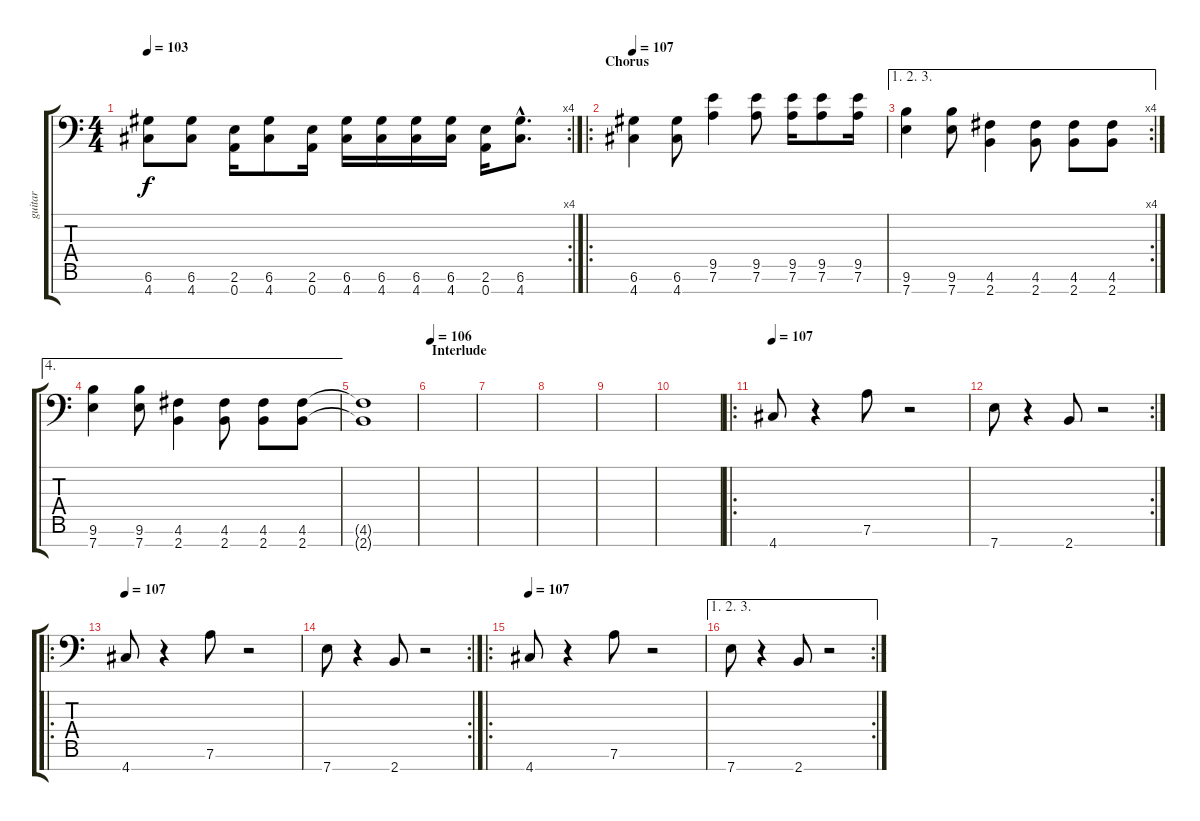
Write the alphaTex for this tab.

\track ("guitar" "guitar") {instrument distortionguitar}
\staff {score tabs}
\tuning (D4 A3 F3 C3 G2 D2 A1) {hide}
\rc 4
\ts (4 4)
\tempo 103
\clef f4
\ks c
(6.6 4.7).8{dy f} (6.6 4.7).8 (2.6 0.7).16 (6.6 4.7).8 (2.6 0.7).16 (6.6 4.7).16 (6.6 4.7).16 (6.6 4.7).16 (6.6 4.7).16 (2.6 0.7).16 (6.6{hac} 4.7{hac}).8{d} |
\ro
\section ("" "Chorus")
\tempo 107
(6.6 4.7).4 (6.6 4.7).8 (9.5 7.6).4 (9.5 7.6).8 (9.5 7.6).16 (9.5 7.6).8 (9.5 7.6).16 |
\ae (1 2 3)
\rc 4
(9.6 7.7).4 (9.6 7.7).8 (4.6 2.7).4 (4.6 2.7).8 (4.6 2.7).8 (4.6 2.7).8 |
\ae 4
(9.6 7.7).4 (9.6 7.7).8 (4.6 2.7).4 (4.6 2.7).8 (4.6 2.7).8 (4.6 2.7).8 |
(4.6{t} 2.7{t}).1 |
\section ("" "Interlude")
\tempo 106
|
|
|
|
|
\ro
\tempo 107
4.7.8 r.4 7.6.8 r.2 |
\rc 2
7.7.8 r.4 2.7.8 r.2 |
\ro
\tempo 107
4.7.8 r.4 7.6.8 r.2 |
\rc 2
7.7.8 r.4 2.7.8 r.2 |
\ro
\tempo 107
4.7.8 r.4 7.6.8 r.2 |
\ae (1 2 3)
\rc 2
7.7.8 r.4 2.7.8 r.2
